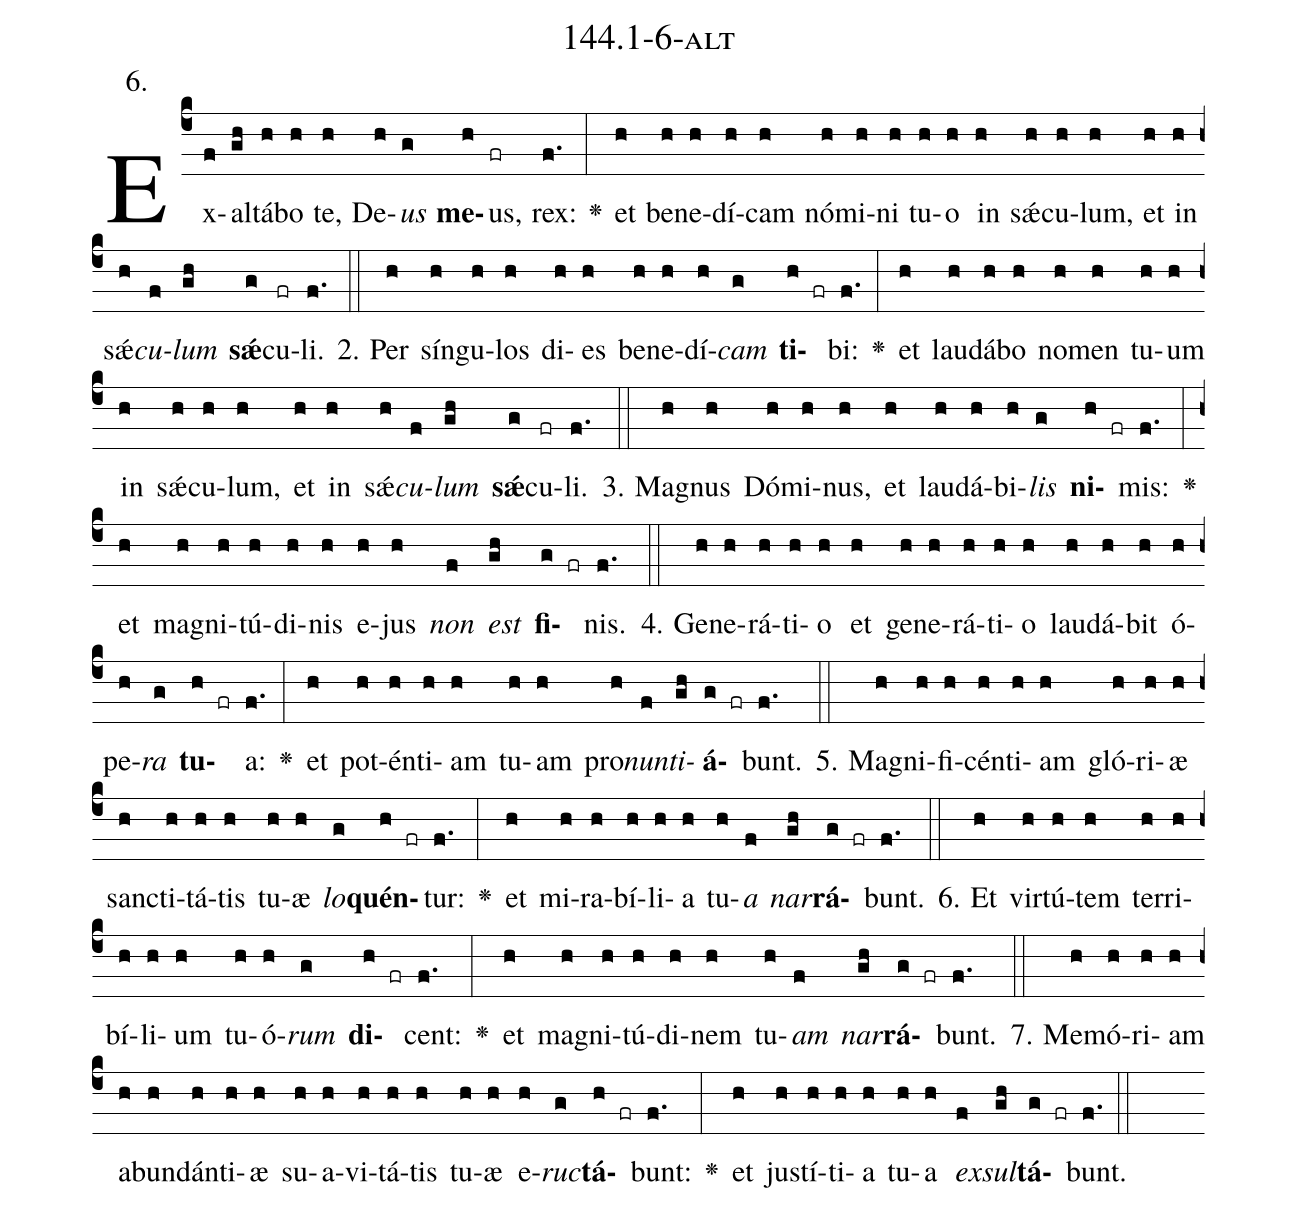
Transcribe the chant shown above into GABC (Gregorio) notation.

name: 144.1-6-alt;
annotation: 6.;
%%
(c4)Ex(f)al(gh)tá(h)bo(h) te,(h) De(h)<i>us</i>(g) <b>me</b>(h)us,(fr) rex:(f.) <v>\greheightstar</v>(:) et(h) be(h)ne(h)dí(h)cam(h) nó(h)mi(h)ni(h) tu(h)o(h) in(h) sǽ(h)cu(h)lum,(h) et(h) in(h) sǽ(h)<i>cu</i>(f)<i>lum</i>(gh) <b>sǽ</b>(g)cu(fr)li.(f.) (::)
2. Per(h) sín(h)gu(h)los(h) di(h)es(h) be(h)ne(h)dí(h)<i>cam</i>(g) <b>ti</b>(h fr)bi:(f.) <v>\greheightstar</v>(:) et(h) lau(h)dá(h)bo(h) no(h)men(h) tu(h)um(h) in(h) sǽ(h)cu(h)lum,(h) et(h) in(h) sǽ(h)<i>cu</i>(f)<i>lum</i>(gh) <b>sǽ</b>(g)cu(fr)li.(f.) (::)
3. Ma(h)gnus(h) Dó(h)mi(h)nus,(h) et(h) lau(h)dá(h)bi(h)<i>lis</i>(g) <b>ni</b>(h fr)mis:(f.) <v>\greheightstar</v>(:) et(h) ma(h)gni(h)tú(h)di(h)nis(h) e(h)jus(h) <i>non</i>(f) <i>est</i>(gh) <b>fi</b>(g fr)nis.(f.) (::)
4. Ge(h)ne(h)rá(h)ti(h)o(h) et(h) ge(h)ne(h)rá(h)ti(h)o(h) lau(h)dá(h)bit(h) ó(h)pe(h)<i>ra</i>(g) <b>tu</b>(h fr)a:(f.) <v>\greheightstar</v>(:) et(h) pot(h)én(h)ti(h)am(h) tu(h)am(h) pro(h)<i>nun</i>(f)<i>ti</i>(gh)<b>á</b>(g fr)bunt.(f.) (::)
5. Ma(h)gni(h)fi(h)cén(h)ti(h)am(h) gló(h)ri(h)æ(h) sanc(h)ti(h)tá(h)tis(h) tu(h)æ(h) <i>lo</i>(g)<b>quén</b>(h fr)tur:(f.) <v>\greheightstar</v>(:) et(h) mi(h)ra(h)bí(h)li(h)a(h) tu(h)<i>a</i>(f) <i>nar</i>(gh)<b>rá</b>(g fr)bunt.(f.) (::)
6. Et(h) vir(h)tú(h)tem(h) ter(h)ri(h)bí(h)li(h)um(h) tu(h)ó(h)<i>rum</i>(g) <b>di</b>(h fr)cent:(f.) <v>\greheightstar</v>(:) et(h) ma(h)gni(h)tú(h)di(h)nem(h) tu(h)<i>am</i>(f) <i>nar</i>(gh)<b>rá</b>(g fr)bunt.(f.) (::)
7. Me(h)mó(h)ri(h)am(h) ab(h)un(h)dán(h)ti(h)æ(h) su(h)a(h)vi(h)tá(h)tis(h) tu(h)æ(h) e(h)<i>ruc</i>(g)<b>tá</b>(h fr)bunt:(f.) <v>\greheightstar</v>(:) et(h) jus(h)tí(h)ti(h)a(h) tu(h)a(h) <i>ex</i>(f)<i>sul</i>(gh)<b>tá</b>(g fr)bunt.(f.) (::)
